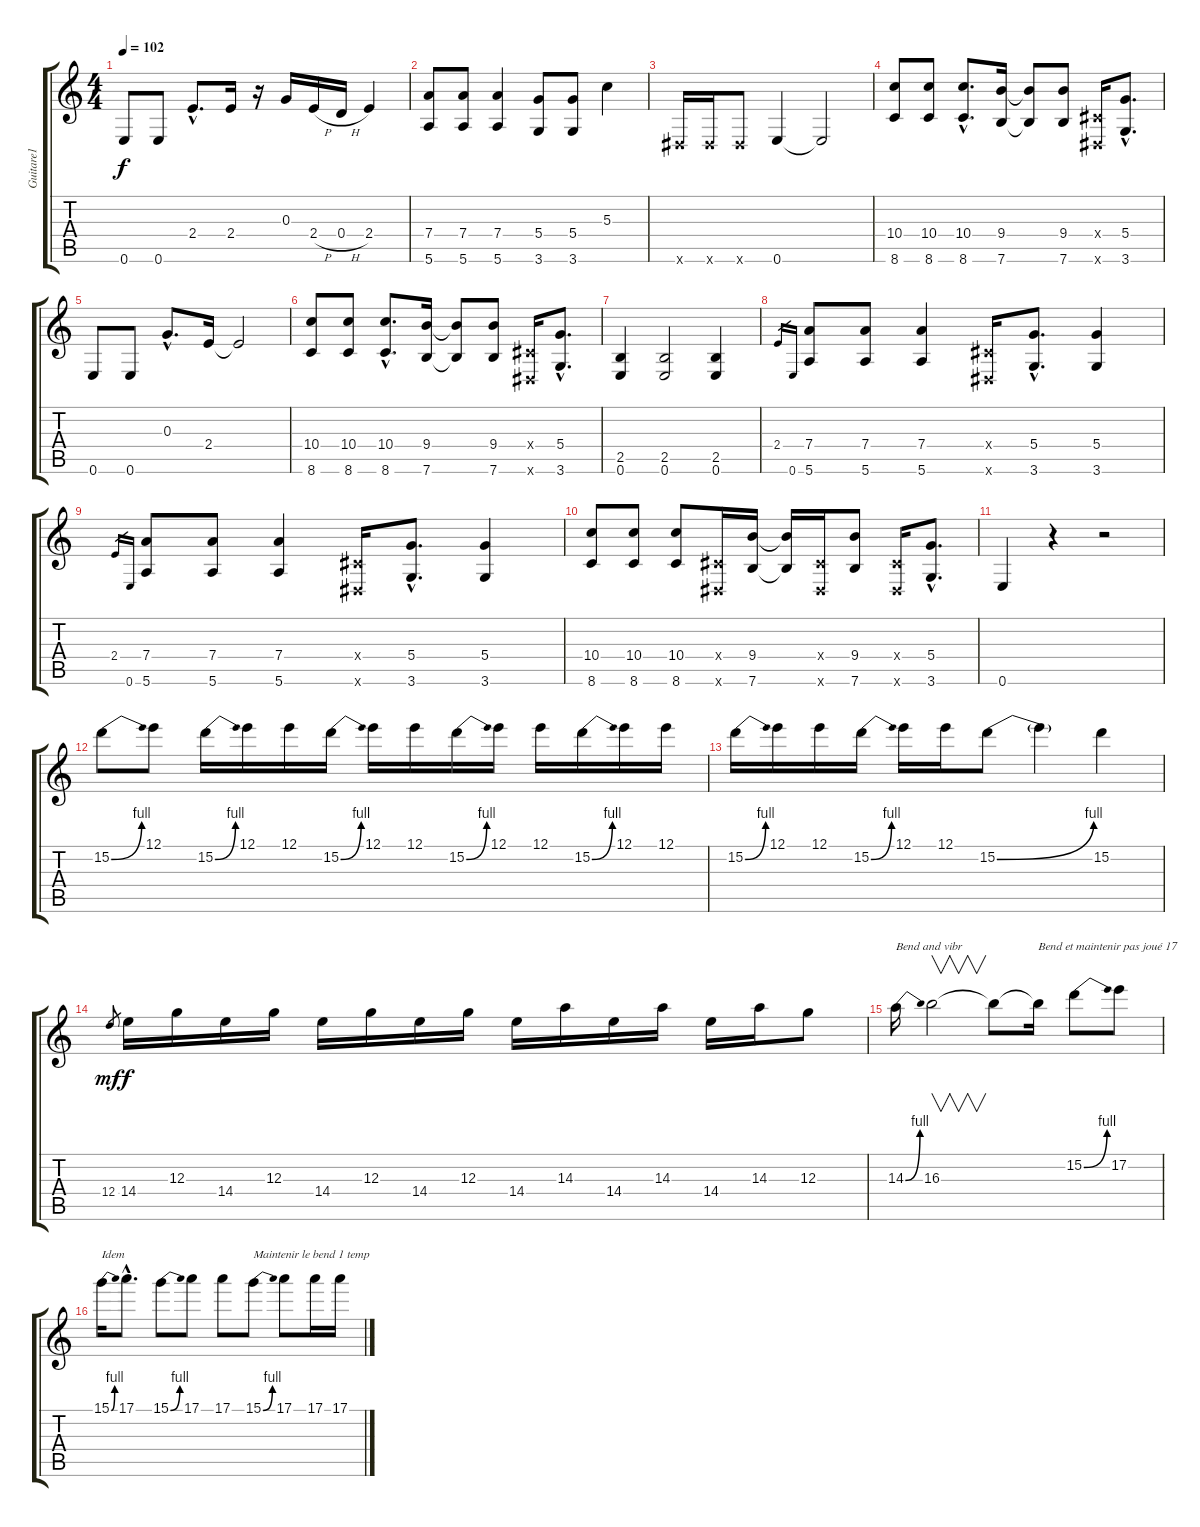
\track ("Guitare1" "Guitare1") {instrument distortionguitar}
\staff {score tabs}
\tuning (E4 B3 G3 D3 A2 E2) {hide}
\ts (4 4)
\tempo 102
\clef g2
\ks c
0.6.8{dy f} 0.6.8 2.4{hac}.8{d} 2.4.16 r.16 0.3.16 2.4{h}.16 0.4{h}.16 2.4.4 |
(7.4 5.6).8 (7.4 5.6).8 (7.4 5.6).4 (5.4 3.6).8 (5.4 3.6).8 5.3.4 |
-1.6{x}.16 -1.6{x}.16 -1.6{x}.8 0.6.4 0.6{t}.2 |
(10.4 8.6).8 (10.4 8.6).8 (10.4{hac} 8.6{hac}).8{d} (9.4 7.6).16 (9.4{t} 7.6{t}).8 (9.4 7.6).8 (-1.4{x} -1.6{x}).16 (5.4{hac} 3.6{hac}).8{d} |
0.6.8 0.6.8 0.3{hac}.8{d} 2.4.16 2.4{t}.2 |
(10.4 8.6).8 (10.4 8.6).8 (10.4{hac} 8.6{hac}).8{d} (9.4 7.6).16 (9.4{t} 7.6{t}).8 (9.4 7.6).8 (-1.4{x} -1.6{x}).16 (5.4{hac} 3.6{hac}).8{d} |
(2.5 0.6).4 (2.5 0.6).2 (2.5 0.6).4 |
2.4.16{gr} 0.6.16{gr} (7.4 5.6).8 (7.4 5.6).8 (7.4 5.6).4 (-1.4{x} -1.6{x}).16 (5.4{hac} 3.6{hac}).8{d} (5.4 3.6).4 |
2.4.16{gr} 0.6.16{gr} (7.4 5.6).8 (7.4 5.6).8 (7.4 5.6).4 (-1.4{x} -1.6{x}).16 (5.4{hac} 3.6{hac}).8{d} (5.4 3.6).4 |
(10.4 8.6).8 (10.4 8.6).8 (10.4 8.6).8 (-1.4{x} -1.6{x}).16 (9.4 7.6).16 (9.4{t} 7.6{t}).16 (-1.4{x} -1.6{x}).16 (9.4 7.6).8 (-1.4{x} -1.6{x}).16 (5.4{hac} 3.6{hac}).8{d} |
0.6.4 r.4 r.2 |
15.2{be (bend 0 0 60 4)}.8 12.1.8 15.2{be (bend 0 0 60 4)}.16 12.1.16 12.1.16 15.2{be (bend 0 0 60 4)}.16 12.1.16 12.1.16 15.2{be (bend 0 0 60 4)}.16 12.1.16 12.1.16 15.2{be (bend 0 0 60 4)}.16 12.1.16 12.1.16 |
15.2{be (bend 0 0 60 4)}.16 12.1.16 12.1.16 15.2{be (bend 0 0 60 4)}.16 12.1.16 12.1.16 15.2{be (bend 0 0 60 4)}.8 15.2{t}.4 15.2.4 |
12.4.8{gr dy mf} 14.4.16{dy f} 12.3.16 14.4.16 12.3.16 14.4.16 12.3.16 14.4.16 12.3.16 14.4.16 14.3.16 14.4.16 14.3.16 14.4.16 14.3.16 12.3.8 |
14.3{be (bend 0 0 60 4)}.16{txt "Bend and vibr"} 16.3.2{v} 16.3{t}.8 16.3{t}.16{txt "Bend et maintenir pas joué 17"} 15.2{be (bend 0 0 60 4)}.8 17.2.8 |
15.1{be (bend 0 0 60 4)}.16{txt "Idem"} 17.1{hac}.8{d} 15.1{be (bend 0 0 60 4)}.8 17.1.8 17.1.8 15.1{be (bend 0 0 60 4)}.8{txt "Maintenir le bend 1 temp"} 17.1.8 17.1.16 17.1.16
